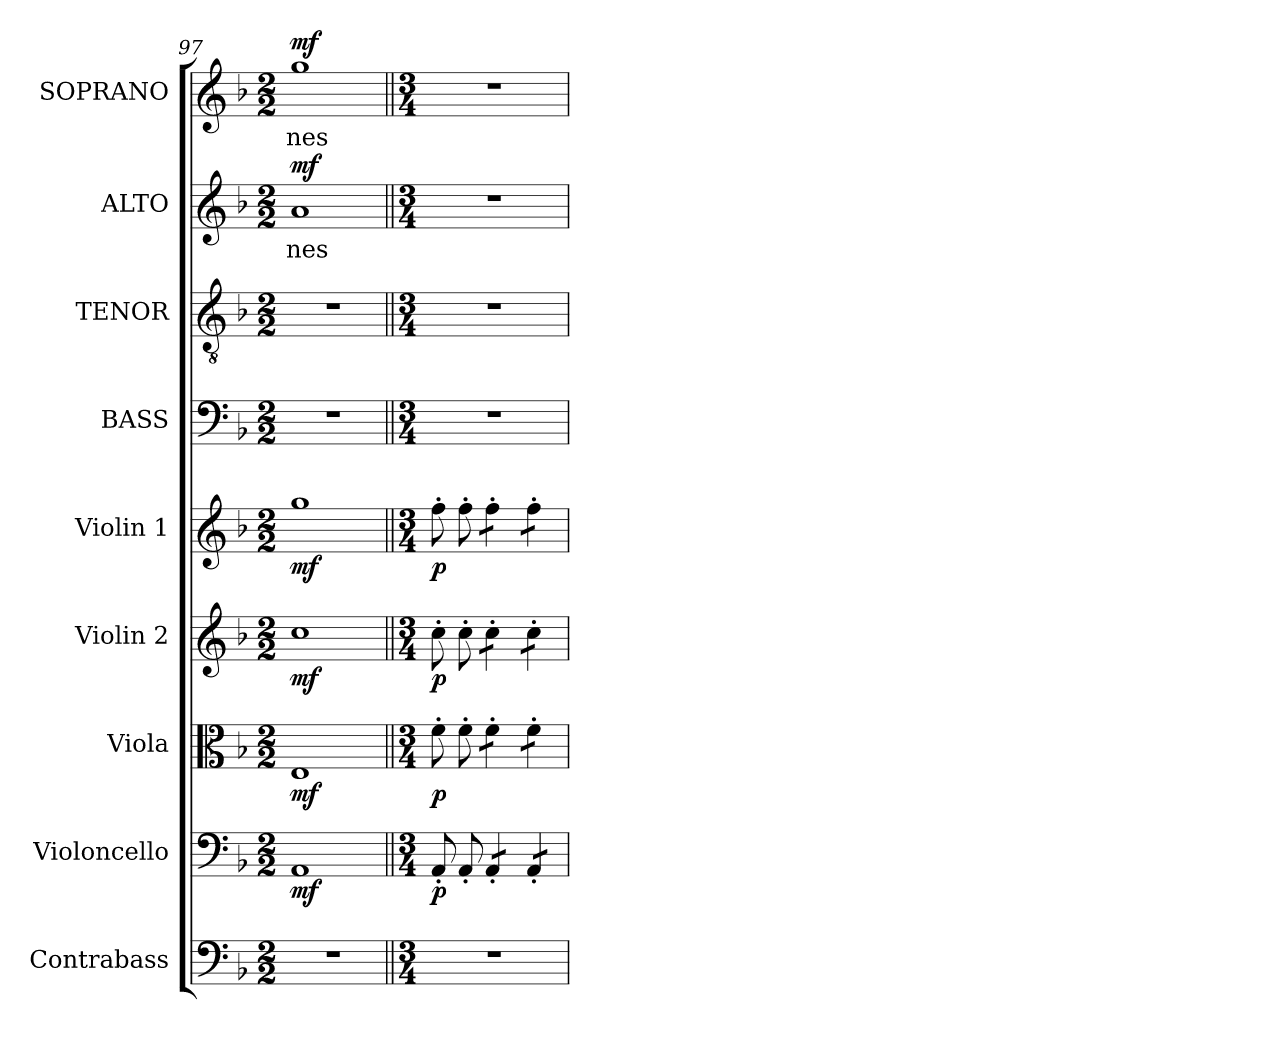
**kern	**kern	**dynam	**kern	**dynam	**kern	**dynam	**kern	**dynam	**kern	**kern	**kern	**text	**dynam	**kern	**text	**dynam
*part9	*part8	*part8	*part7	*part7	*part6	*part6	*part5	*part5	*part4	*part3	*part2	*part2	*part2	*part1	*part1	*part1
*staff9	*staff8	*staff8	*staff7	*staff7	*staff6	*staff6	*staff5	*staff5	*staff4	*staff3	*staff2	*staff2	*staff2	*staff1	*staff1	*staff1
*I"Contrabass	*I"Violoncello	*	*I"Viola	*	*I"Violin 2	*	*I"Violin 1	*	*I"BASS	*I"TENOR	*I"ALTO	*	*	*I"SOPRANO	*	*
*I'Cb.	*I'Vc.	*	*I'Vla.	*	*I'Vln. 2	*	*I'Vln. 1	*	*I'B.	*I'T.	*I'A.	*	*	*I'S.	*	*
*clefF4	*clefF4	*	*clefC3	*	*clefG2	*	*clefG2	*	*clefF4	*clefGv2	*clefG2	*	*	*clefG2	*	*
*ITrd7c12	*	*	*	*	*	*	*	*	*	*ITrd7c12	*	*	*	*	*	*
*k[b-]	*k[b-]	*	*k[b-]	*	*k[b-]	*	*k[b-]	*	*k[b-]	*k[b-]	*k[b-]	*	*	*k[b-]	*	*
*F:	*F:	*	*F:	*	*F:	*	*F:	*	*F:	*F:	*F:	*	*	*F:	*	*
*M2/2	*M2/2	*	*M2/2	*	*M2/2	*	*M2/2	*	*M2/2	*M2/2	*M2/2	*	*	*M2/2	*	*
=97	=97	=97	=97	=97	=97	=97	=97	=97	=97	=97	=97	=97	=97	=97	=97	=97
!	!	!	!	!	!	!	!	!	!	!	!	!LO:LY:b:color=#000000	!	!	!	!
!	!	!	!	!	!	!	!	!	!	!	!	!	!	!	!LO:LY:b:color=#000000	!
1r	1AAi	mf	1Ei	mf	1cci	mf	1ggi	mf	1r	1r	1ai	-nes	mf	1ggi	-nes	mf
=98||	=98||	=98||	=98||	=98||	=98||	=98||	=98||	=98||	=98||	=98||	=98||	=98||	=98||	=98||	=98||	=98||
*M3/4	*M3/4	*	*M3/4	*	*M3/4	*	*M3/4	*	*M3/4	*M3/4	*M3/4	*	*	*M3/4	*	*
*	*	*	*	*	*	*	*MM50	*	*	*	*	*	*	*MM50	*	*
!LO:N:vis=1	!	!	!	!	!	!	!	!	!LO:N:vis=1	!LO:N:vis=1	!LO:N:vis=1	!	!	!LO:N:vis=1	!	!
2.r	8AA'i/	p	8f'i\	p	8cc'i\	p	8ff'i\	p	2.r	2.r	2.r	.	.	2.r	.	.
.	8AA'i/	.	8f'i\	.	8cc'i\	.	8ff'i\	.	.	.	.	.	.	.	.	.
!	!	!	!	!	!	!	!LO:TX:a:t=sim.	!	!	!	!	!	!	!	!	!
!	!	!	!	!	!LO:TX:a:t=sim.	!	!	!	!	!	!	!	!	!	!	!
!	!	!	!LO:TX:a:t=sim.	!	!	!	!	!	!	!	!	!	!	!	!	!
!	!LO:TX:a:t=sim.	!	!	!	!	!	!	!	!	!	!	!	!	!	!	!
*	*tremolo	*	*	*	*	*	*	*	*	*	*	*	*	*	*	*
*	*	*	*tremolo	*	*	*	*	*	*	*	*	*	*	*	*	*
*	*	*	*	*	*tremolo	*	*	*	*	*	*	*	*	*	*	*
*	*	*	*	*	*	*	*tremolo	*	*	*	*	*	*	*	*	*
.	8AA'i/L	.	8f'i\L	.	8cc'i\L	.	8ff'i\L	.	.	.	.	.	.	.	.	.
.	8AA'i/J	.	8f'i\J	.	8cc'i\J	.	8ff'i\J	.	.	.	.	.	.	.	.	.
.	8AA'i/L	.	8f'i\L	.	8cc'i\L	.	8ff'i\L	.	.	.	.	.	.	.	.	.
.	8AA'i/J	.	8f'i\J	.	8cc'i\J	.	8ff'i\J	.	.	.	.	.	.	.	.	.
*	*	*	*	*	*	*	*Xtremolo	*	*	*	*	*	*	*	*	*
*	*	*	*	*	*Xtremolo	*	*	*	*	*	*	*	*	*	*	*
*	*	*	*Xtremolo	*	*	*	*	*	*	*	*	*	*	*	*	*
*	*Xtremolo	*	*	*	*	*	*	*	*	*	*	*	*	*	*	*
=	=	=	=	=	=	=	=	=	=	=	=	=	=	=	=	=
*-	*-	*-	*-	*-	*-	*-	*-	*-	*-	*-	*-	*-	*-	*-	*-	*-
